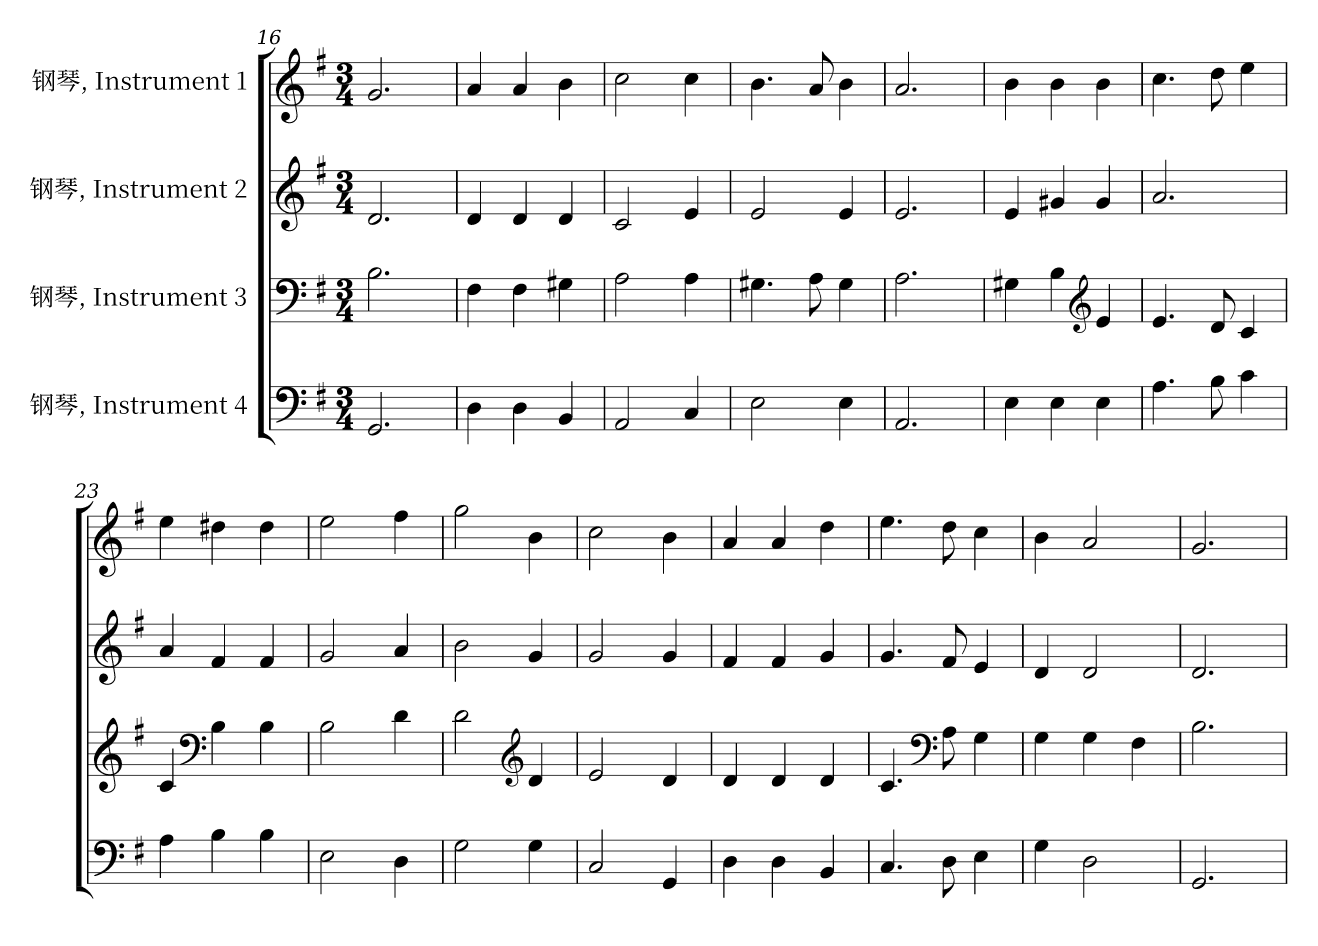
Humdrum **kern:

**kern	**kern	**kern	**kern
*part4	*part3	*part2	*part1
*staff4	*staff3	*staff2	*staff1
*I"钢琴, Instrument 4	*I"钢琴, Instrument 3	*I"钢琴, Instrument 2	*I"钢琴, Instrument 1
*clefF4	*clefF4	*clefG2	*clefG2
*k[f#]	*k[f#]	*k[f#]	*k[f#]
*M3/4	*M3/4	*M3/4	*M3/4
=16	=16	=16	=16
2.GG/	2.B\	2.d/	2.g/
=17	=17	=17	=17
4D\	4F#\	4d/	4a/
4D\	4F#\	4d/	4a/
4BB/	4G#X\	4d/	4b\
=18	=18	=18	=18
2AA/	2A\	2c/	2cc\
4C/	4A\	4e/	4cc\
!!LO:LB:g=z
=19	=19	=19	=19
2E\	4.G#X\	2e/	4.b\
.	8A\	.	8a/
4E\	4G#\	4e/	4b\
=20	=20	=20	=20
2.AA/	2.A\	2.e/	2.a/
=21	=21	=21	=21
4E\	4G#X\	4e/	4b\
4E\	4B\	4g#X/	4b\
*	*clefG2	*	*
4E\	4e/	4g#/	4b\
=22	=22	=22	=22
4.A\	4.e/	2.a/	4.cc\
8B\	8d/	.	8dd\
4c\	4c/	.	4ee\
=23	=23	=23	=23
4A\	4c/	4a/	4ee\
*	*clefF4	*	*
4B\	4B\	4f#/	4dd#X\
4B\	4B\	4f#/	4dd#\
=24	=24	=24	=24
2E\	2B\	2g/	2ee\
4D\	4d\	4a/	4ff#\
=25	=25	=25	=25
2G\	2d\	2b\	2gg\
*	*clefG2	*	*
4G\	4d/	4g/	4b\
=26	=26	=26	=26
2C/	2e/	2g/	2cc\
4GG/	4d/	4g/	4b\
=27	=27	=27	=27
4D\	4d/	4f#/	4a/
4D\	4d/	4f#/	4a/
4BB/	4d/	4g/	4dd\
!!LO:PB:g=z
=28	=28	=28	=28
4.C/	4.c/	4.g/	4.ee\
*	*clefF4	*	*
8D\	8A\	8f#/	8dd\
4E\	4G\	4e/	4cc\
=29	=29	=29	=29
4G\	4G\	4d/	4b\
2D\	4G\	2d/	2a/
.	4F#\	.	.
=30	=30	=30	=30
2.GG/	2.B\	2.d/	2.g/
=	=	=	=
*-	*-	*-	*-
